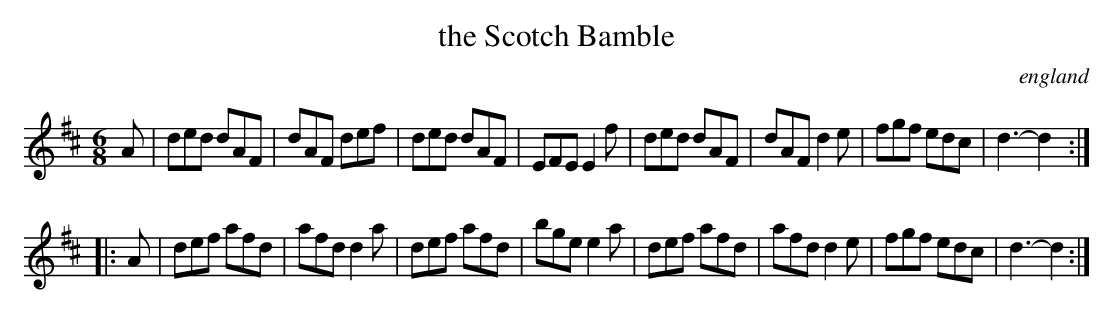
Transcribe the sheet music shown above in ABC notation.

X:1
T:the Scotch Bamble
O:england
M:6/8
K:D
A | ded dAF | dAF def | ded dAF | EFE E2f | \
ded dAF | dAFd2e | fgf edc | d3-d2 :|
|:A | def afd | afd d2a | def afd | bge e2a | \
def afd | afd d2e | fgf edc | d3-d2 :|
